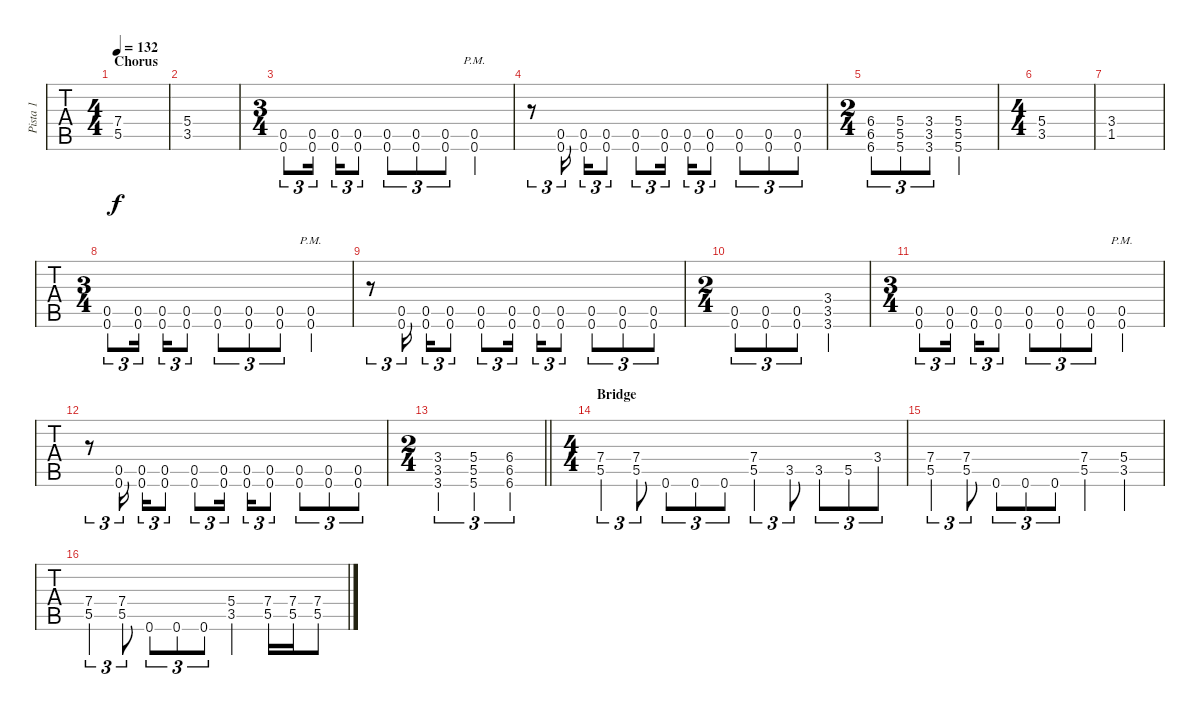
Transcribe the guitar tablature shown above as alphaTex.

\track ("Pista 1" "Pista 1") {instrument distortionguitar}
\staff {tabs}
\tuning (D4 A3 F3 C3 G2 C2) {hide}
\ts (4 4)
\section ("" "Chorus")
\tempo 132
\clef g2
\ks c
(7.4 5.5).1{dy f} |
(5.4 3.5).1 |
\ts (3 4)
(0.5 0.6).8{tu (3 2)} (0.5 0.6).16{tu (3 2) beam splitsecondary} (0.5 0.6).16{tu (3 2)} (0.5 0.6).8{tu (3 2)} (0.5 0.6).8{tu (3 2)} (0.5 0.6).8{tu (3 2)} (0.5 0.6).8{tu (3 2)} (0.5{pm} 0.6{pm}).4 |
r.8{tu (3 2)} (0.5 0.6).16{tu (3 2) beam splitsecondary} (0.5 0.6).16{tu (3 2)} (0.5 0.6).8{tu (3 2)} (0.5 0.6).8{tu (3 2)} (0.5 0.6).16{tu (3 2) beam splitsecondary} (0.5 0.6).16{tu (3 2)} (0.5 0.6).8{tu (3 2)} (0.5 0.6).8{tu (3 2)} (0.5 0.6).8{tu (3 2)} (0.5 0.6).8{tu (3 2)} |
\ts (2 4)
(6.4 6.5 6.6).8{tu (3 2)} (5.4 5.5 5.6).8{tu (3 2)} (3.4 3.5 3.6).8{tu (3 2)} (5.4 5.5 5.6).4 |
\ts (4 4)
(5.4 3.5).1 |
(3.4 1.5).1 |
\ts (3 4)
(0.5 0.6).8{tu (3 2)} (0.5 0.6).16{tu (3 2) beam splitsecondary} (0.5 0.6).16{tu (3 2)} (0.5 0.6).8{tu (3 2)} (0.5 0.6).8{tu (3 2)} (0.5 0.6).8{tu (3 2)} (0.5 0.6).8{tu (3 2)} (0.5{pm} 0.6{pm}).4 |
r.8{tu (3 2)} (0.5 0.6).16{tu (3 2) beam splitsecondary} (0.5 0.6).16{tu (3 2)} (0.5 0.6).8{tu (3 2)} (0.5 0.6).8{tu (3 2)} (0.5 0.6).16{tu (3 2) beam splitsecondary} (0.5 0.6).16{tu (3 2)} (0.5 0.6).8{tu (3 2)} (0.5 0.6).8{tu (3 2)} (0.5 0.6).8{tu (3 2)} (0.5 0.6).8{tu (3 2)} |
\ts (2 4)
(0.5 0.6).8{tu (3 2)} (0.5 0.6).8{tu (3 2)} (0.5 0.6).8{tu (3 2)} (3.4 3.5 3.6).4 |
\ts (3 4)
(0.5 0.6).8{tu (3 2)} (0.5 0.6).16{tu (3 2) beam splitsecondary} (0.5 0.6).16{tu (3 2)} (0.5 0.6).8{tu (3 2)} (0.5 0.6).8{tu (3 2)} (0.5 0.6).8{tu (3 2)} (0.5 0.6).8{tu (3 2)} (0.5{pm} 0.6{pm}).4 |
r.8{tu (3 2)} (0.5 0.6).16{tu (3 2) beam splitsecondary} (0.5 0.6).16{tu (3 2)} (0.5 0.6).8{tu (3 2)} (0.5 0.6).8{tu (3 2)} (0.5 0.6).16{tu (3 2) beam splitsecondary} (0.5 0.6).16{tu (3 2)} (0.5 0.6).8{tu (3 2)} (0.5 0.6).8{tu (3 2)} (0.5 0.6).8{tu (3 2)} (0.5 0.6).8{tu (3 2)} |
\ts (2 4)
\barLineRight lightlight
(3.4 3.5 3.6).4{tu (3 2)} (5.4 5.5 5.6).4{tu (3 2)} (6.4 6.5 6.6).4{tu (3 2)} |
\ts (4 4)
\section ("" "Bridge")
(7.4 5.5).4{tu (3 2)} (7.4 5.5).8{tu (3 2)} 0.6.8{tu (3 2)} 0.6.8{tu (3 2)} 0.6.8{tu (3 2)} (7.4 5.5).4{tu (3 2)} 3.5.8{tu (3 2)} 3.5.8{tu (3 2)} 5.5.8{tu (3 2)} 3.4.8{tu (3 2)} |
(7.4 5.5).4{tu (3 2)} (7.4 5.5).8{tu (3 2)} 0.6.8{tu (3 2)} 0.6.8{tu (3 2)} 0.6.8{tu (3 2)} (7.4 5.5).4 (5.4 3.5).4 |
(7.4 5.5).4{tu (3 2)} (7.4 5.5).8{tu (3 2)} 0.6.8{tu (3 2)} 0.6.8{tu (3 2)} 0.6.8{tu (3 2)} (5.4 3.5).4 (7.4 5.5).16 (7.4 5.5).16 (7.4 5.5).8
